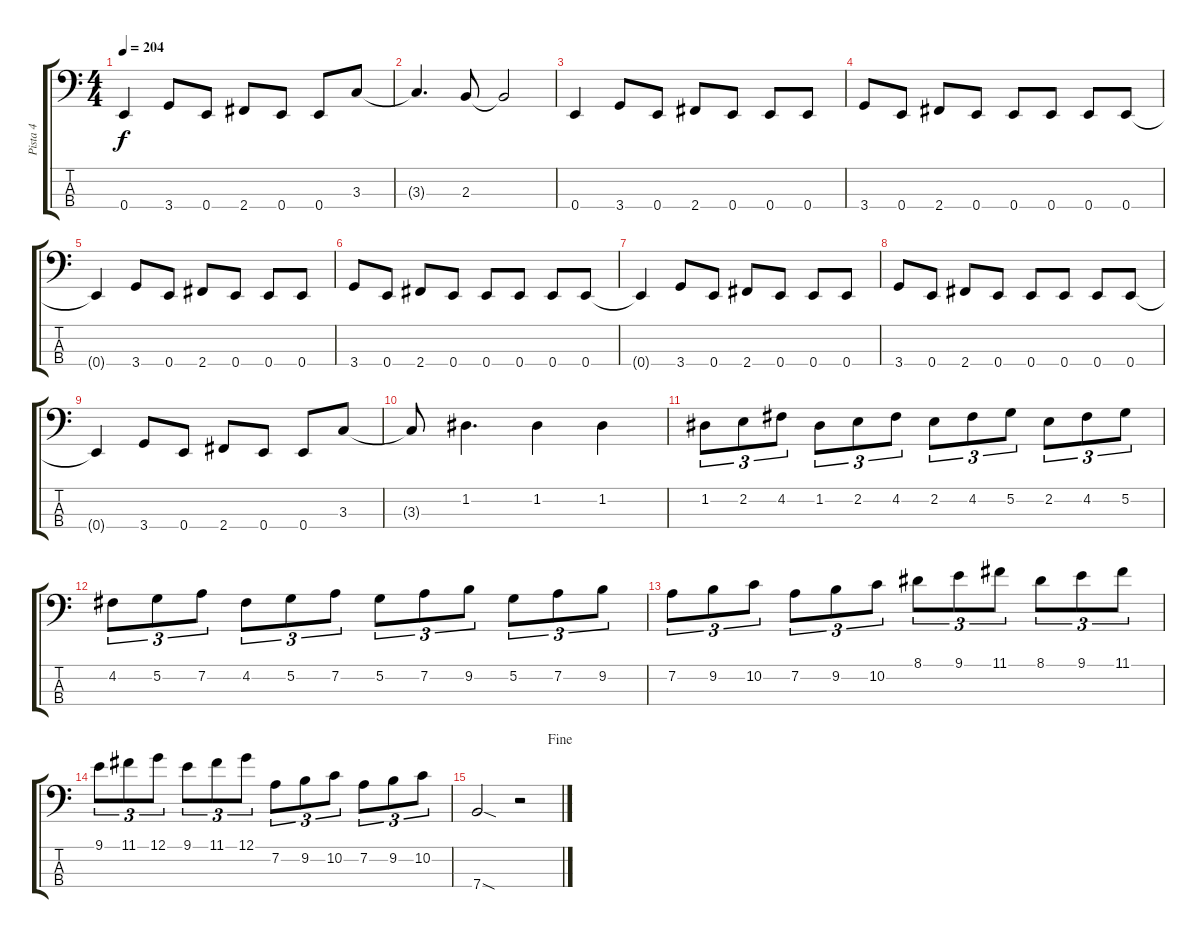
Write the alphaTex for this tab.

\track ("Pista 4" "Pista 4") {instrument electricbassfinger}
\staff {score tabs}
\tuning (G2 D2 A1 E1) {hide}
\ts (4 4)
\tempo 204
\clef f4
\ks c
0.4{t}.4{dy f} 3.4.8 0.4.8 2.4.8 0.4.8 0.4.8 3.3.8 |
3.3{t}.4{d} 2.3.8 2.3{t}.2 |
0.4.4 3.4.8 0.4.8 2.4.8 0.4.8 0.4.8 0.4.8 |
3.4.8 0.4.8 2.4.8 0.4.8 0.4.8 0.4.8 0.4.8 0.4.8 |
0.4{t}.4 3.4.8 0.4.8 2.4.8 0.4.8 0.4.8 0.4.8 |
3.4.8 0.4.8 2.4.8 0.4.8 0.4.8 0.4.8 0.4.8 0.4.8 |
0.4{t}.4 3.4.8 0.4.8 2.4.8 0.4.8 0.4.8 0.4.8 |
3.4.8 0.4.8 2.4.8 0.4.8 0.4.8 0.4.8 0.4.8 0.4.8 |
0.4{t}.4 3.4.8 0.4.8 2.4.8 0.4.8 0.4.8 3.3.8 |
3.3{t}.8 1.2.4{d} 1.2.4 1.2.4 |
1.2.8{tu (3 2)} 2.2.8{tu (3 2)} 4.2.8{tu (3 2)} 1.2.8{tu (3 2)} 2.2.8{tu (3 2)} 4.2.8{tu (3 2)} 2.2.8{tu (3 2)} 4.2.8{tu (3 2)} 5.2.8{tu (3 2)} 2.2.8{tu (3 2)} 4.2.8{tu (3 2)} 5.2.8{tu (3 2)} |
4.2.8{tu (3 2)} 5.2.8{tu (3 2)} 7.2.8{tu (3 2)} 4.2.8{tu (3 2)} 5.2.8{tu (3 2)} 7.2.8{tu (3 2)} 5.2.8{tu (3 2)} 7.2.8{tu (3 2)} 9.2.8{tu (3 2)} 5.2.8{tu (3 2)} 7.2.8{tu (3 2)} 9.2.8{tu (3 2)} |
7.2.8{tu (3 2)} 9.2.8{tu (3 2)} 10.2.8{tu (3 2)} 7.2.8{tu (3 2)} 9.2.8{tu (3 2)} 10.2.8{tu (3 2)} 8.1.8{tu (3 2)} 9.1.8{tu (3 2)} 11.1.8{tu (3 2)} 8.1.8{tu (3 2)} 9.1.8{tu (3 2)} 11.1.8{tu (3 2)} |
9.1.8{tu (3 2)} 11.1.8{tu (3 2)} 12.1.8{tu (3 2)} 9.1.8{tu (3 2)} 11.1.8{tu (3 2)} 12.1.8{tu (3 2)} 7.2.8{tu (3 2)} 9.2.8{tu (3 2)} 10.2.8{tu (3 2)} 7.2.8{tu (3 2)} 9.2.8{tu (3 2)} 10.2.8{tu (3 2)} |
\jump fine
7.4{sod}.2 r.2
